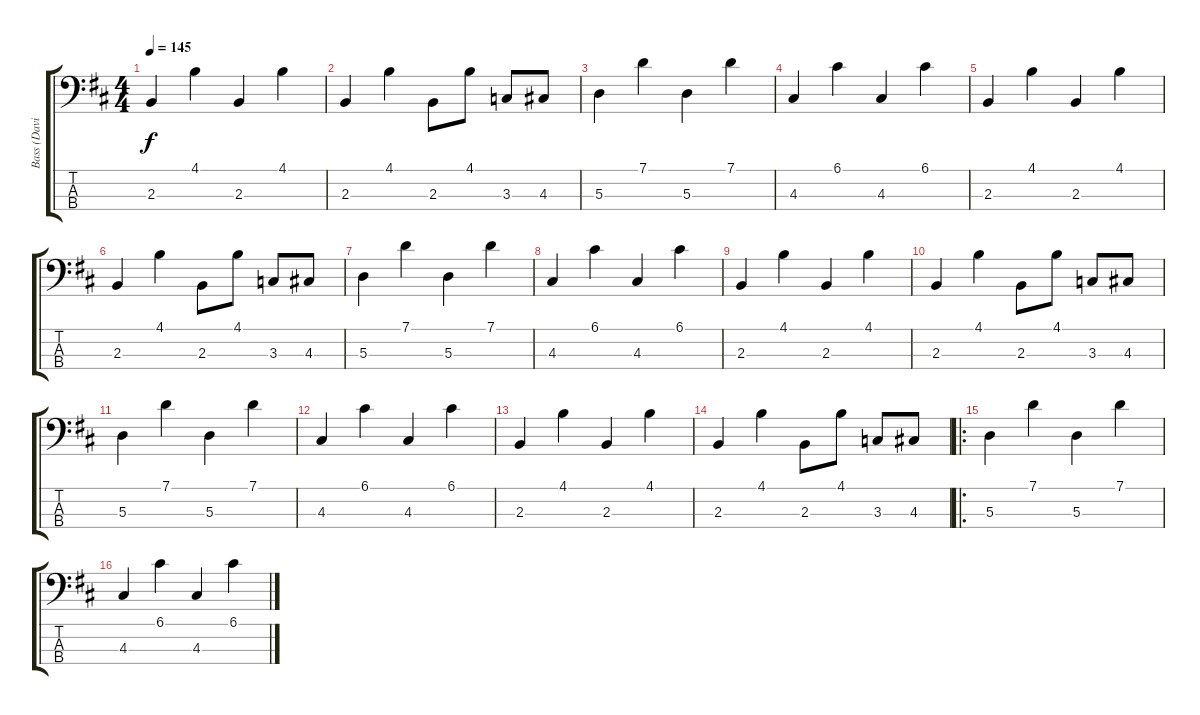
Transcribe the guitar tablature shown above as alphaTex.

\track ("Bass (David Jay)" "Bass (Davi") {instrument electricbassfinger}
\staff {score tabs}
\tuning (G2 D2 A1 E1) {hide}
\ts (4 4)
\tempo 145
\clef f4
\ks d
2.3.4{dy f} 4.1.4 2.3.4 4.1.4 |
2.3.4 4.1.4 2.3.8 4.1.8 3.3.8 4.3.8 |
5.3.4 7.1.4 5.3.4 7.1.4 |
4.3.4 6.1.4 4.3.4 6.1.4 |
2.3.4 4.1.4 2.3.4 4.1.4 |
2.3.4 4.1.4 2.3.8 4.1.8 3.3.8 4.3.8 |
5.3.4 7.1.4 5.3.4 7.1.4 |
4.3.4 6.1.4 4.3.4 6.1.4 |
2.3.4 4.1.4 2.3.4 4.1.4 |
2.3.4 4.1.4 2.3.8 4.1.8 3.3.8 4.3.8 |
5.3.4 7.1.4 5.3.4 7.1.4 |
4.3.4 6.1.4 4.3.4 6.1.4 |
2.3.4 4.1.4 2.3.4 4.1.4 |
2.3.4 4.1.4 2.3.8 4.1.8 3.3.8 4.3.8 |
\ro
5.3.4 7.1.4 5.3.4 7.1.4 |
4.3.4 6.1.4 4.3.4 6.1.4
